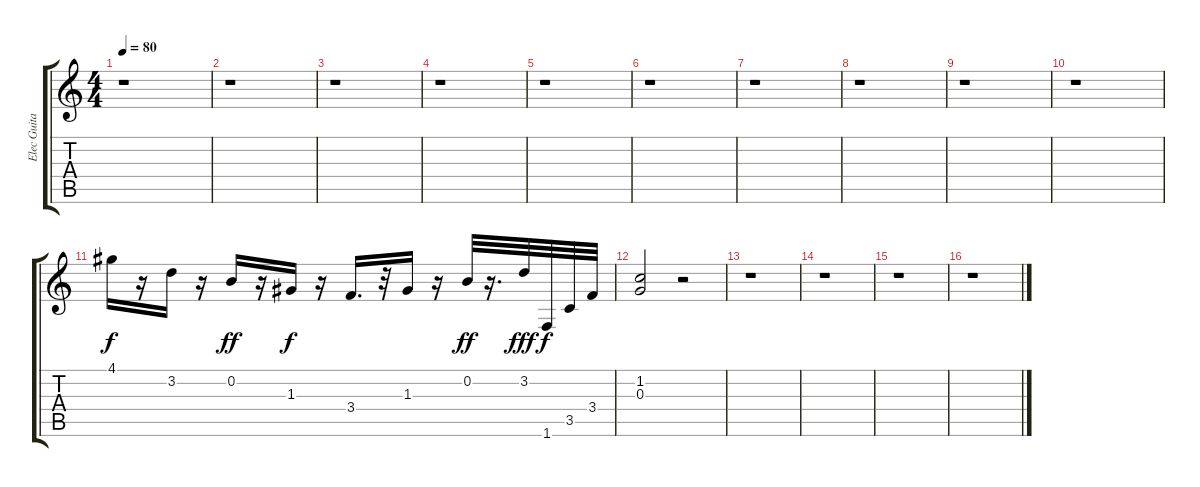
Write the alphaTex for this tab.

\track ("Elec Guitar" "Elec Guita") {instrument electricguitarclean}
\staff {score tabs}
\tuning (E4 B3 G3 D3 A2 E2) {hide}
\ts (4 4)
\tempo 80
\clef g2
\ks c
r.1{dy f} |
r.1 |
r.1 |
r.1 |
r.1 |
r.1 |
r.1 |
r.1 |
r.1 |
r.1 |
4.1.16 r.16 3.2.16 r.16 0.2.16{dy ff} r.16 1.3.16{dy f} r.16 3.4.16{d} r.32 1.3.16 r.16 0.2.32{dy ff} r.16{d} 3.2.32{dy fff} 1.6.32{dy f} 3.5.32 3.4.32 |
(1.2 0.3).2 r.2 |
r.1 |
r.1 |
r.1 |
r.1
